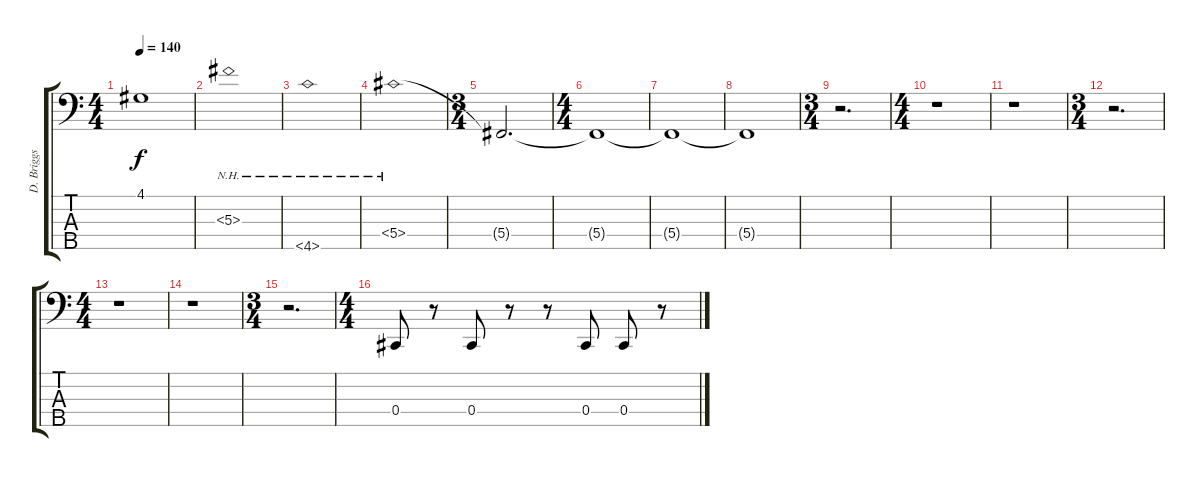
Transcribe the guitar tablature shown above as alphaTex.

\track ("D. Briggs Bass" "D. Briggs ") {instrument electricbassfinger}
\staff {score tabs}
\tuning (E2 B1 Gb1 Db1 Ab0) {hide}
\ts (4 4)
\tempo 140
\clef f4
\ks c
4.1{t}.1{dy f} |
5.3{nh}.1 |
4.5{nh}.1 |
5.4{nh}.1 |
\ts (3 4)
5.4{t}.2{d} |
\ts (4 4)
5.4{t}.1 |
5.4{t}.1 |
5.4{t}.1 |
\ts (3 4)
r.2{d volume 0} |
\ts (4 4)
r.1 |
r.1 |
\ts (3 4)
r.2{d} |
\ts (4 4)
r.1 |
r.1 |
\ts (3 4)
r.2{d} |
\ts (4 4)
0.4.8{volume 4} r.8 0.4.8 r.8 r.8 0.4.8 0.4.8 r.8
